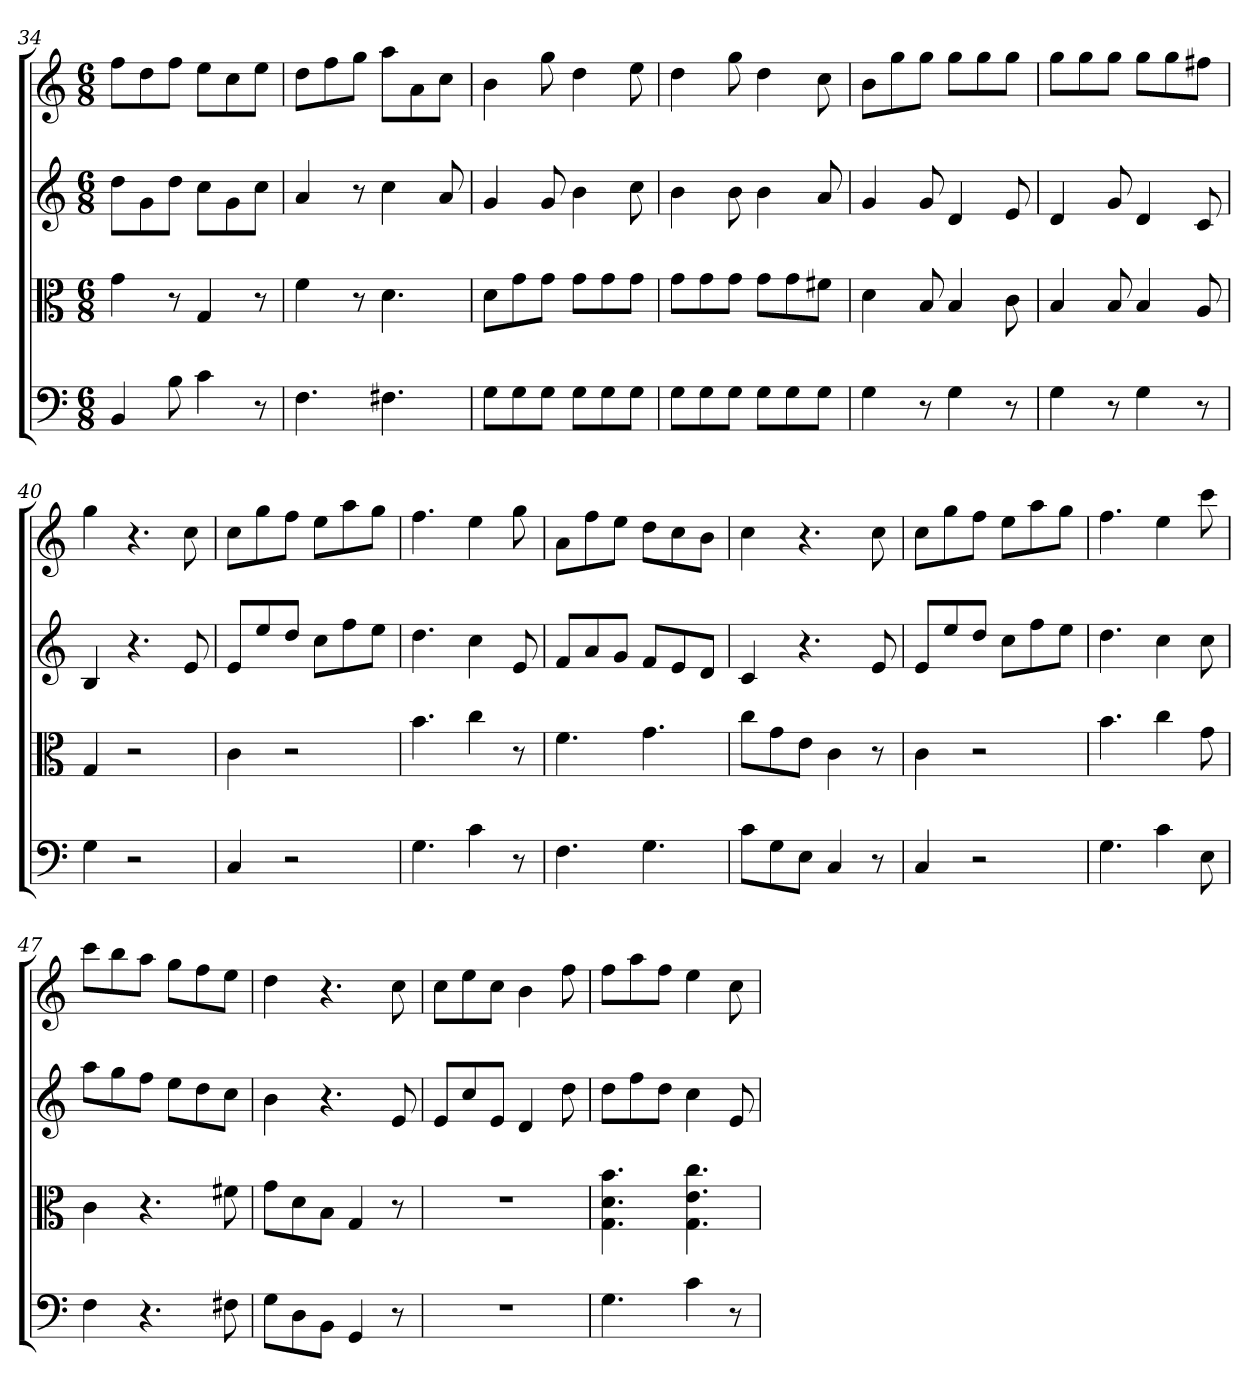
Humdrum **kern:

**kern	**kern	**kern	**kern
*part4	*part3	*part2	*part1
*staff4	*staff3	*staff2	*staff1
*clefF4	*clefC3	*clefG2	*clefG2
*k[]	*k[]	*k[]	*k[]
*C:	*C:	*C:	*C:
*M6/8	*M6/8	*M6/8	*M6/8
=34	=34	=34	=34
4BB	4g	8dd\L	8ff\L
.	.	8g\	8dd\
8B	8r	8dd\J	8ff\J
4c	4G	8cc\L	8ee\L
.	.	8g\	8cc\
8r	8r	8cc\J	8ee\J
=35	=35	=35	=35
4.F	4f	4a	8dd\L
.	.	.	8ff\
.	8r	8r	8gg\J
4.F#X	4.d	4cc	8aa\L
.	.	.	8a\
.	.	8a	8cc\J
=36	=36	=36	=36
8G\L	8d\L	4g	4b
8G\	8g\	.	.
8G\J	8g\J	8g	8gg
8G\L	8g\L	4b	4dd
8G\	8g\	.	.
8G\J	8g\J	8cc	8ee
=37	=37	=37	=37
8G\L	8g\L	4b	4dd
8G\	8g\	.	.
8G\J	8g\J	8b	8gg
8G\L	8g\L	4b	4dd
8G\	8g\	.	.
8G\J	8f#X\J	8a	8cc
=38	=38	=38	=38
4G	4d	4g	8b\L
.	.	.	8gg\
8r	8B	8g	8gg\J
4G	4B	4d	8gg\L
.	.	.	8gg\
8r	8c	8e	8gg\J
=39	=39	=39	=39
4G	4B	4d	8gg\L
.	.	.	8gg\
8r	8B	8g	8gg\J
4G	4B	4d	8gg\L
.	.	.	8gg\
8r	8A	8c	8ff#X\J
=40	=40	=40	=40
4G	4G	4B	4gg
2r	2r	4.r	4.r
.	.	8e	8cc
=41	=41	=41	=41
4C	4c	8e/L	8cc\L
.	.	8ee/	8gg\
2r	2r	8dd/J	8ff\J
.	.	8cc\L	8ee\L
.	.	8ff\	8aa\
.	.	8ee\J	8gg\J
=42	=42	=42	=42
4.G	4.b	4.dd	4.ff
4c	4cc	4cc	4ee
8r	8r	8e	8gg
=43	=43	=43	=43
4.F	4.f	8f/L	8a\L
.	.	8a/	8ff\
.	.	8g/J	8ee\J
4.G	4.g	8f/L	8dd\L
.	.	8e/	8cc\
.	.	8d/J	8b\J
=44	=44	=44	=44
8c\L	8cc\L	4c	4cc
8G\	8g\	.	.
8E\J	8e\J	4.r	4.r
4C	4c	.	.
8r	8r	8e	8cc
=45	=45	=45	=45
4C	4c	8e/L	8cc\L
.	.	8ee/	8gg\
2r	2r	8dd/J	8ff\J
.	.	8cc\L	8ee\L
.	.	8ff\	8aa\
.	.	8ee\J	8gg\J
=46	=46	=46	=46
4.G	4.b	4.dd	4.ff
4c	4cc	4cc	4ee
8E	8g	8cc	8ccc
=47	=47	=47	=47
4F	4c	8aa\L	8ccc\L
.	.	8gg\	8bb\
4.r	4.r	8ff\J	8aa\J
.	.	8ee\L	8gg\L
.	.	8dd\	8ff\
8F#X	8f#X	8cc\J	8ee\J
=48	=48	=48	=48
8G\L	8g\L	4b	4dd
8D\	8d\	.	.
8BB\J	8B\J	4.r	4.r
4GG	4G	.	.
8r	8r	8e	8cc
=49	=49	=49	=49
2.r	2.r	8e/L	8cc\L
.	.	8cc/	8ee\
.	.	8e/J	8cc\J
.	.	4d	4b
.	.	8dd	8ff
=50	=50	=50	=50
4.G	4.G 4.d 4.b	8dd\L	8ff\L
.	.	8ff\	8aa\
.	.	8dd\J	8ff\J
4c	4.G 4.e 4.cc	4cc	4ee
8r	.	8e	8cc
=	=	=	=
*-	*-	*-	*-
